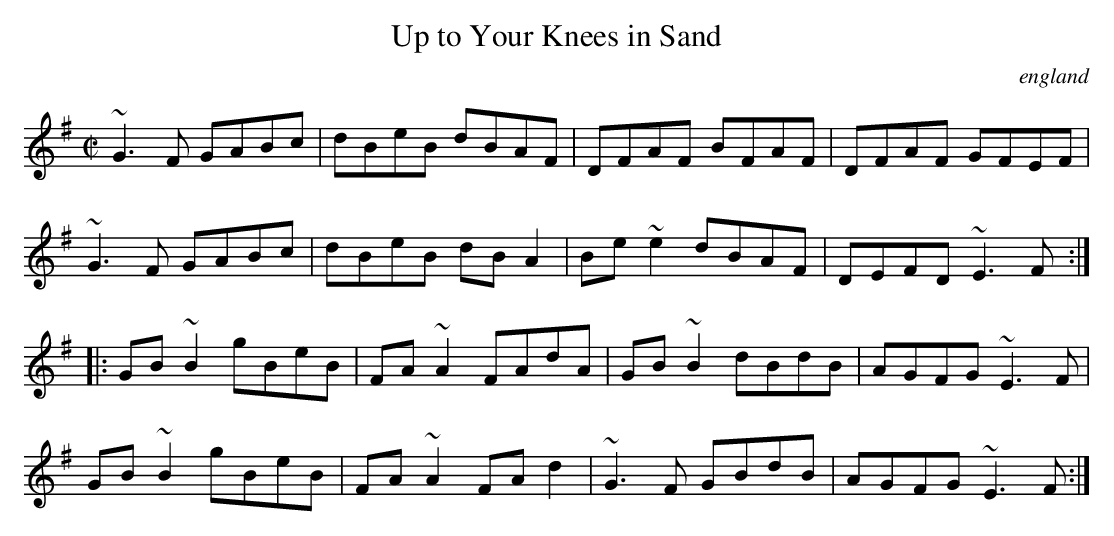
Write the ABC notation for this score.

X:1
T:Up to Your Knees in Sand
O:england
M:C|
K:G
~G3F GABc|dBeB dBAF|DFAF BFAF|DFAF GFEF|
~G3F GABc|dBeB dBA2|Be~e2 dBAF|DEFD ~E3F:|
|:GB~B2 gBeB|FA~A2 FAdA|GB~B2 dBdB|AGFG ~E3F|
GB~B2 gBeB|FA~A2 FAd2|~G3F GBdB|AGFG ~E3F:|
